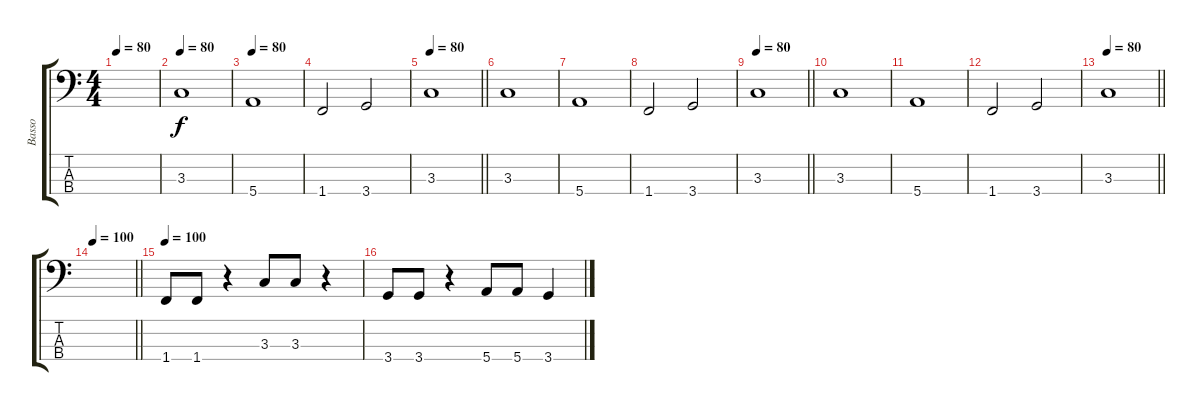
\track ("Basso" "Basso") {instrument electricbasspick bank 1}
\staff {score tabs}
\tuning (G2 D2 A1 E1) {hide}
\ts (4 4)
\tempo 80
\clef f4
\ks c
|
\tempo 80
3.3.1 |
\tempo 80
5.4.1 |
1.4.2 3.4.2 |
\tempo 80
\barLineRight lightlight
3.3.1 |
3.3.1 |
5.4.1 |
1.4.2 3.4.2 |
\tempo 80
\barLineRight lightlight
3.3.1 |
3.3.1 |
5.4.1 |
1.4.2 3.4.2 |
\tempo 80
\barLineRight lightlight
3.3.1 |
\tempo 100
\barLineRight lightlight
|
\tempo 100
1.4.8 1.4.8 r.4 3.3.8 3.3.8 r.4 |
3.4.8 3.4.8 r.4 5.4.8 5.4.8 3.4.4
